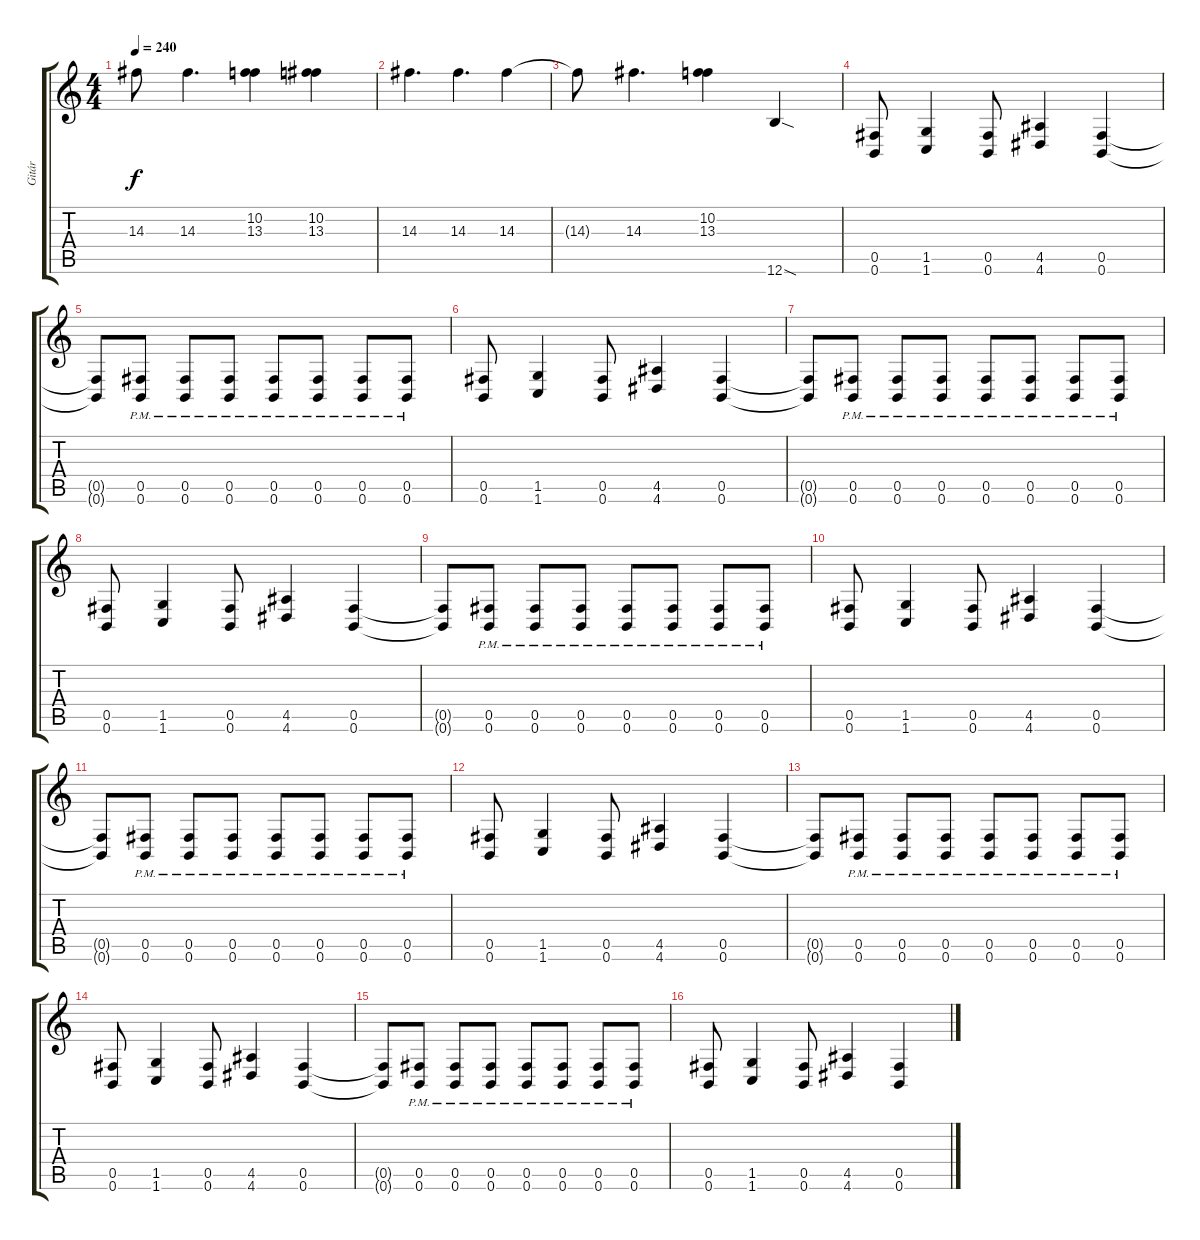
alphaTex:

\track ("Gitár" "Gitár") {instrument distortionguitar}
\staff {score tabs}
\tuning (Db4 Ab3 E3 B2 Gb2 B1) {hide}
\ts (4 4)
\tempo 240
\clef g2
\ks c
14.3{t}.8{dy f} 14.3.4{d} (10.2 13.3).4 (10.2 13.3).4 |
14.3.4{d} 14.3.4{d} 14.3.4 |
14.3{t}.8 14.3.4{d} (10.2 13.3).4 12.6{sod}.4 |
(0.5 0.6).8 (1.5 1.6).4 (0.5 0.6).8 (4.5 4.6).4 (0.5 0.6).4 |
(0.5{t} 0.6{t}).8 (0.5{pm} 0.6{pm}).8 (0.5{pm} 0.6{pm}).8 (0.5{pm} 0.6{pm}).8 (0.5{pm} 0.6{pm}).8 (0.5{pm} 0.6{pm}).8 (0.5{pm} 0.6{pm}).8 (0.5{pm} 0.6{pm}).8 |
(0.5 0.6).8 (1.5 1.6).4 (0.5 0.6).8 (4.5 4.6).4 (0.5 0.6).4 |
(0.5{t} 0.6{t}).8 (0.5{pm} 0.6{pm}).8 (0.5{pm} 0.6{pm}).8 (0.5{pm} 0.6{pm}).8 (0.5{pm} 0.6{pm}).8 (0.5{pm} 0.6{pm}).8 (0.5{pm} 0.6{pm}).8 (0.5{pm} 0.6{pm}).8 |
(0.5 0.6).8 (1.5 1.6).4 (0.5 0.6).8 (4.5 4.6).4 (0.5 0.6).4 |
(0.5{t} 0.6{t}).8 (0.5{pm} 0.6{pm}).8 (0.5{pm} 0.6{pm}).8 (0.5{pm} 0.6{pm}).8 (0.5{pm} 0.6{pm}).8 (0.5{pm} 0.6{pm}).8 (0.5{pm} 0.6{pm}).8 (0.5{pm} 0.6{pm}).8 |
(0.5 0.6).8 (1.5 1.6).4 (0.5 0.6).8 (4.5 4.6).4 (0.5 0.6).4 |
(0.5{t} 0.6{t}).8 (0.5{pm} 0.6{pm}).8 (0.5{pm} 0.6{pm}).8 (0.5{pm} 0.6{pm}).8 (0.5{pm} 0.6{pm}).8 (0.5{pm} 0.6{pm}).8 (0.5{pm} 0.6{pm}).8 (0.5{pm} 0.6{pm}).8 |
(0.5 0.6).8 (1.5 1.6).4 (0.5 0.6).8 (4.5 4.6).4 (0.5 0.6).4 |
(0.5{t} 0.6{t}).8 (0.5{pm} 0.6{pm}).8 (0.5{pm} 0.6{pm}).8 (0.5{pm} 0.6{pm}).8 (0.5{pm} 0.6{pm}).8 (0.5{pm} 0.6{pm}).8 (0.5{pm} 0.6{pm}).8 (0.5{pm} 0.6{pm}).8 |
(0.5 0.6).8 (1.5 1.6).4 (0.5 0.6).8 (4.5 4.6).4 (0.5 0.6).4 |
(0.5{t} 0.6{t}).8 (0.5{pm} 0.6{pm}).8 (0.5{pm} 0.6{pm}).8 (0.5{pm} 0.6{pm}).8 (0.5{pm} 0.6{pm}).8 (0.5{pm} 0.6{pm}).8 (0.5{pm} 0.6{pm}).8 (0.5{pm} 0.6{pm}).8 |
(0.5 0.6).8 (1.5 1.6).4 (0.5 0.6).8 (4.5 4.6).4 (0.5 0.6).4
